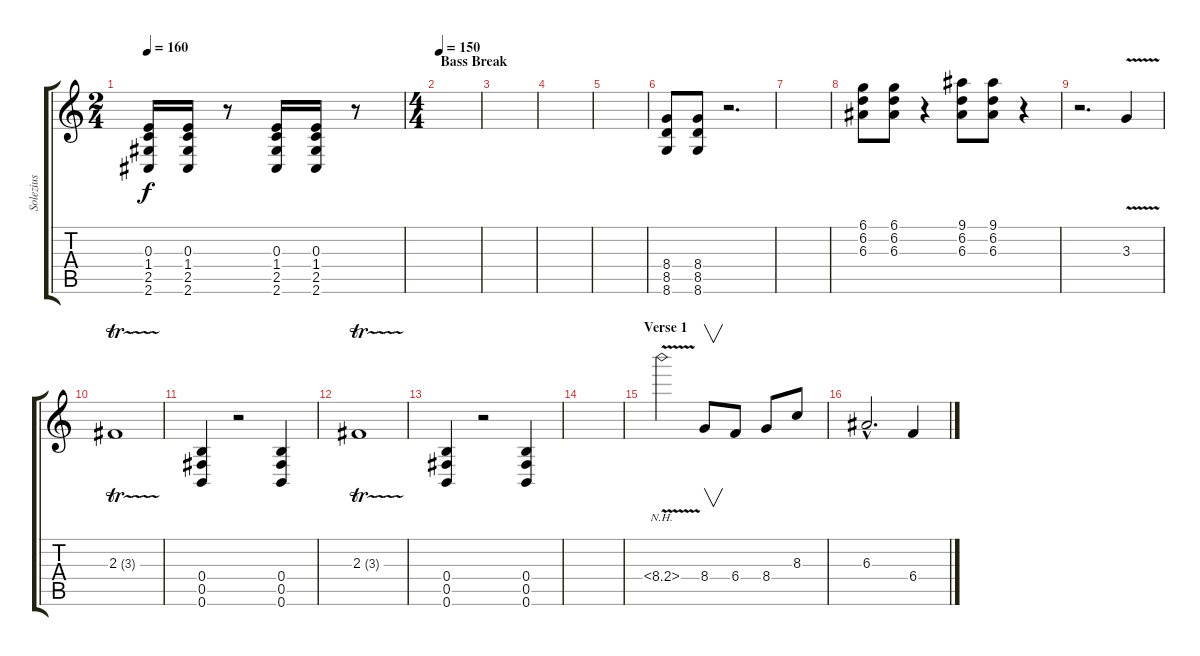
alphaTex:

\track ("Solezius" "Solezius") {instrument distortionguitar}
\staff {score tabs}
\tuning (Db4 Ab3 E3 B2 Gb2 B1) {hide}
\ts (2 4)
\tempo 160
\clef g2
\ks c
(0.3 1.4 2.5 2.6).16{dy f} (0.3 1.4 2.5 2.6).16 r.8 (0.3 1.4 2.5 2.6).16 (0.3 1.4 2.5 2.6).16 r.8 |
\ts (4 4)
\section ("" "Bass Break")
\tempo 150
|
|
|
|
(8.4 8.5 8.6).8 (8.4 8.5 8.6).8 r.2{d} |
|
(6.1 6.2 6.3).8 (6.1 6.2 6.3).8 r.4 (9.1 6.2 6.3).8 (9.1 6.2 6.3).8 r.4 |
r.2{d} 3.3{v}.4 |
2.3{tr (3 16)}.1 |
(0.4 0.5 0.6).4 r.2 (0.4 0.5 0.6).4 |
2.3{tr (3 16)}.1 |
(0.4 0.5 0.6).4 r.2 (0.4 0.5 0.6).4 |
|
\section ("" "Verse 1")
8.4{nh v}.2 8.4.8{v} 6.4.8 8.4.8 8.3.8 |
6.3{hac}.2{d} 6.4.4
